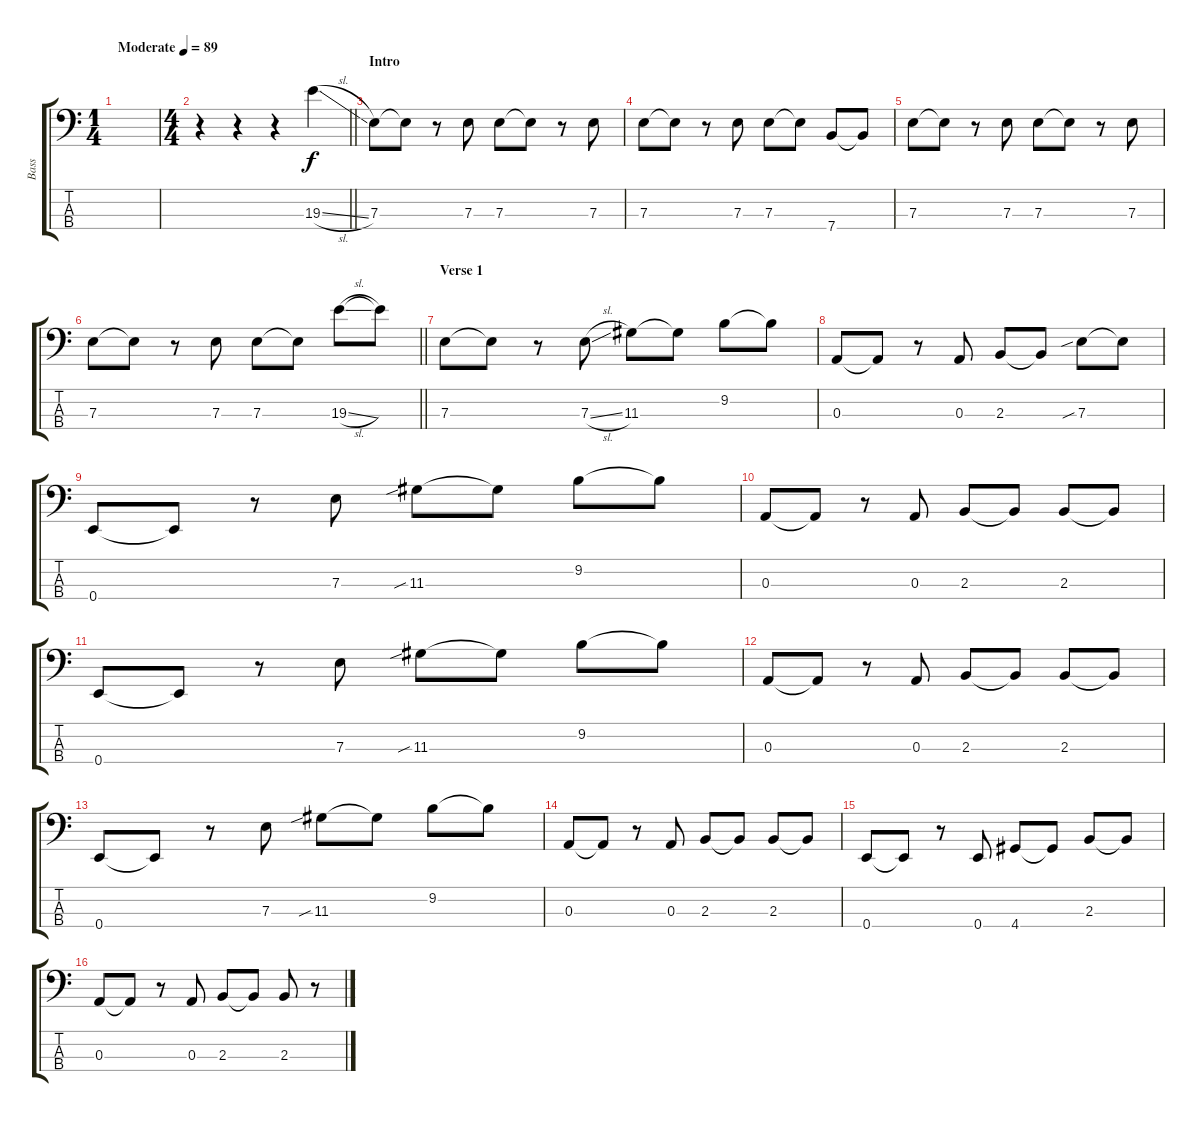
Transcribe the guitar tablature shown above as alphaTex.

\track ("Bass" "Bass") {instrument electricbassfinger}
\staff {score tabs}
\tuning (G2 D2 A1 E1) {hide}
\ts (1 4)
\tempo (89 "Moderate")
\clef f4
\ks c
|
\ts (4 4)
\barLineRight lightlight
r.4 r.4 r.4 19.3{sl}.4 |
\section ("" "Intro")
7.3.8 7.3{t}.8 r.8 7.3.8 7.3.8 7.3{t}.8 r.8 7.3.8 |
7.3.8 7.3{t}.8 r.8 7.3.8 7.3.8 7.3{t}.8 7.4.8 7.4{t}.8 |
7.3.8 7.3{t}.8 r.8 7.3.8 7.3.8 7.3{t}.8 r.8 7.3.8 |
\barLineRight lightlight
7.3.8 7.3{t}.8 r.8 7.3.8 7.3.8 7.3{t}.8 19.3{sl}.8 19.3{t}.8 |
\section ("" "Verse 1")
7.3.8 7.3{t}.8 r.8 7.3{sl}.8 11.3.8 11.3{t}.8 9.2.8 9.2{t}.8 |
0.3.8 0.3{t}.8 r.8 0.3.8 2.3.8 2.3{t}.8 7.3{sib}.8 7.3{t}.8 |
0.4.8 0.4{t}.8 r.8 7.3.8 11.3{sib}.8 11.3{t}.8 9.2.8 9.2{t}.8 |
0.3.8 0.3{t}.8 r.8 0.3.8 2.3.8 2.3{t}.8 2.3.8 2.3{t}.8 |
0.4.8 0.4{t}.8 r.8 7.3.8 11.3{sib}.8 11.3{t}.8 9.2.8 9.2{t}.8 |
0.3.8 0.3{t}.8 r.8 0.3.8 2.3.8 2.3{t}.8 2.3.8 2.3{t}.8 |
0.4.8 0.4{t}.8 r.8 7.3.8 11.3{sib}.8 11.3{t}.8 9.2.8 9.2{t}.8 |
0.3.8 0.3{t}.8 r.8 0.3.8 2.3.8 2.3{t}.8 2.3.8 2.3{t}.8 |
0.4.8 0.4{t}.8 r.8 0.4.8 4.4.8 4.4{t}.8 2.3.8 2.3{t}.8 |
0.3.8 0.3{t}.8 r.8 0.3.8 2.3.8 2.3{t}.8 2.3.8 r.8
